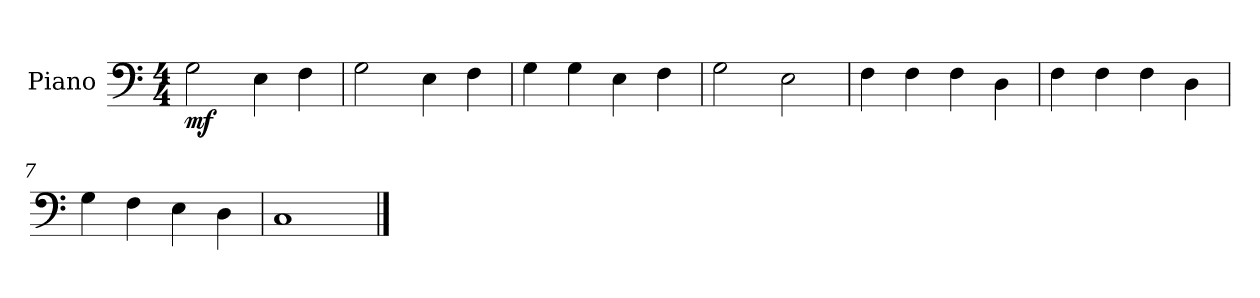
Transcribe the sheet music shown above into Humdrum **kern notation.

**kern	**dynam
*part1	*part1
*staff1	*staff1
*I"Piano	*
*I'Pno.	*
*clefF4	*
*k[]	*
*C:	*
*M4/4	*
=1	=1
!	!LO:DY:b
2G\	mf
4E\	.
4F\	.
=2	=2
2G\	.
4E\	.
4F\	.
=3	=3
4G\	.
4G\	.
4E\	.
4F\	.
=4	=4
2G\	.
2E\	.
=5	=5
4F\	.
4F\	.
4F\	.
4D\	.
=6	=6
4F\	.
4F\	.
4F\	.
4D\	.
=7	=7
4G\	.
4F\	.
4E\	.
4D\	.
=8	=8
1C	.
==	==
*-	*-
